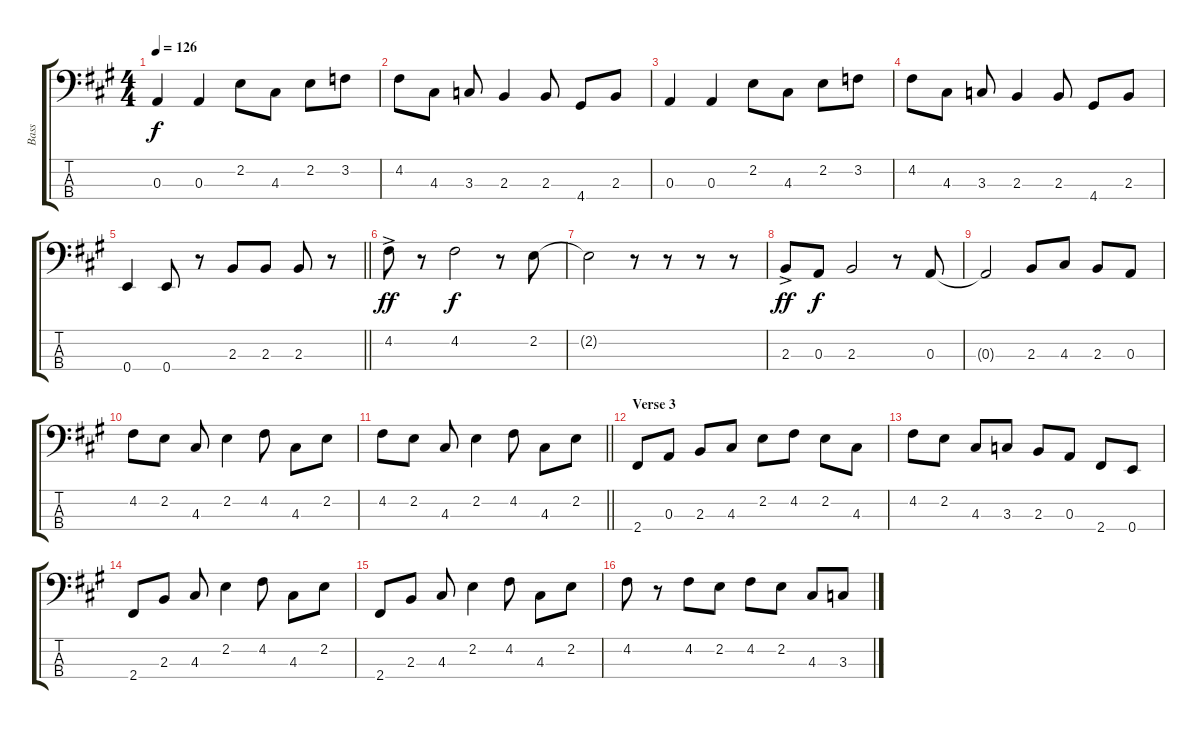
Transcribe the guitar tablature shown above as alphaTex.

\track ("Bass" "Bass") {instrument electricbassfinger}
\staff {score tabs}
\tuning (G2 D2 A1 E1) {hide}
\ts (4 4)
\tempo 126
\clef f4
\ks a
0.3.4{dy f} 0.3.4 2.2.8 4.3.8 2.2.8 3.2.8 |
4.2.8 4.3.8 3.3.8 2.3.4 2.3.8 4.4.8 2.3.8 |
0.3.4 0.3.4 2.2.8 4.3.8 2.2.8 3.2.8 |
4.2.8 4.3.8 3.3.8 2.3.4 2.3.8 4.4.8 2.3.8 |
\barLineRight lightlight
0.4.4 0.4.8 r.8 2.3.8 2.3.8 2.3.8 r.8 |
4.2{ac}.8{dy ff} r.8 4.2.2{dy f} r.8 2.2.8 |
2.2{t}.2 r.8 r.8 r.8 r.8 |
2.3{ac}.8{dy ff} 0.3.8{dy f} 2.3.2 r.8 0.3.8 |
0.3{t}.2 2.3.8 4.3.8 2.3.8 0.3.8 |
4.2.8 2.2.8 4.3.8 2.2.4 4.2.8 4.3.8 2.2.8 |
\barLineRight lightlight
4.2.8 2.2.8 4.3.8 2.2.4 4.2.8 4.3.8 2.2.8 |
\section ("" "Verse 3")
2.4.8 0.3.8 2.3.8 4.3.8 2.2.8 4.2.8 2.2.8 4.3.8 |
4.2.8 2.2.8 4.3.8 3.3.8 2.3.8 0.3.8 2.4.8 0.4.8 |
2.4.8 2.3.8 4.3.8 2.2.4 4.2.8 4.3.8 2.2.8 |
2.4.8 2.3.8 4.3.8 2.2.4 4.2.8 4.3.8 2.2.8 |
4.2.8 r.8 4.2.8 2.2.8 4.2.8 2.2.8 4.3.8 3.3.8
